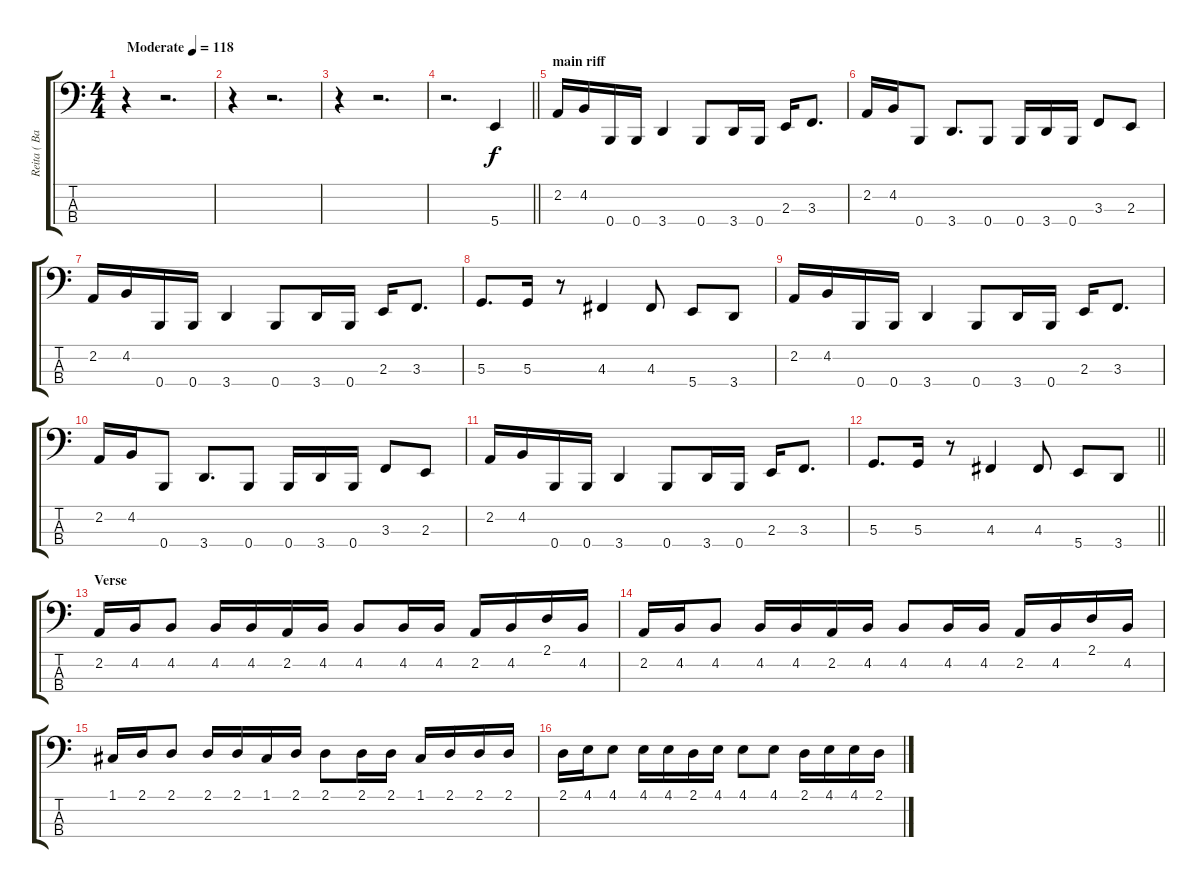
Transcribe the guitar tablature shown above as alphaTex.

\track ("Reita ( Bass )" "Reita ( Ba") {instrument acousticguitarsteel}
\staff {score tabs}
\tuning (C2 G1 D1 B0) {hide}
\ts (4 4)
\tempo (118 "Moderate")
\clef f4
\ks c
r.4{dy f instrument acousticguitarsteel} r.2{d} |
r.4 r.2{d} |
r.4 r.2{d} |
\barLineRight lightlight
r.2{d} 5.4.4 |
\section ("" "main riff")
2.2.16 4.2.16 0.4.16 0.4.16 3.4.4 0.4.8 3.4.16 0.4.16 2.3.16 3.3.8{d} |
2.2.16 4.2.16 0.4.8 3.4.8{d} 0.4.8 0.4.16 3.4.16 0.4.16 3.3.8 2.3.8 |
2.2.16 4.2.16 0.4.16 0.4.16 3.4.4 0.4.8 3.4.16 0.4.16 2.3.16 3.3.8{d} |
5.3.8{d} 5.3.16 r.8 4.3.4 4.3.8 5.4.8 3.4.8 |
2.2.16 4.2.16 0.4.16 0.4.16 3.4.4 0.4.8 3.4.16 0.4.16 2.3.16 3.3.8{d} |
2.2.16 4.2.16 0.4.8 3.4.8{d} 0.4.8 0.4.16 3.4.16 0.4.16 3.3.8 2.3.8 |
2.2.16 4.2.16 0.4.16 0.4.16 3.4.4 0.4.8 3.4.16 0.4.16 2.3.16 3.3.8{d} |
\barLineRight lightlight
5.3.8{d} 5.3.16 r.8 4.3.4 4.3.8 5.4.8 3.4.8 |
\section ("" "Verse")
2.2.16 4.2.16 4.2.8 4.2.16 4.2.16 2.2.16 4.2.16 4.2.8 4.2.16 4.2.16 2.2.16 4.2.16 2.1.16 4.2.16 |
2.2.16 4.2.16 4.2.8 4.2.16 4.2.16 2.2.16 4.2.16 4.2.8 4.2.16 4.2.16 2.2.16 4.2.16 2.1.16 4.2.16 |
1.1.16 2.1.16 2.1.8 2.1.16 2.1.16 1.1.16 2.1.16 2.1.8 2.1.16 2.1.16 1.1.16 2.1.16 2.1.16 2.1.16 |
2.1.16 4.1.16 4.1.8 4.1.16 4.1.16 2.1.16 4.1.16 4.1.8 4.1.8 2.1.16 4.1.16 4.1.16 2.1.16
